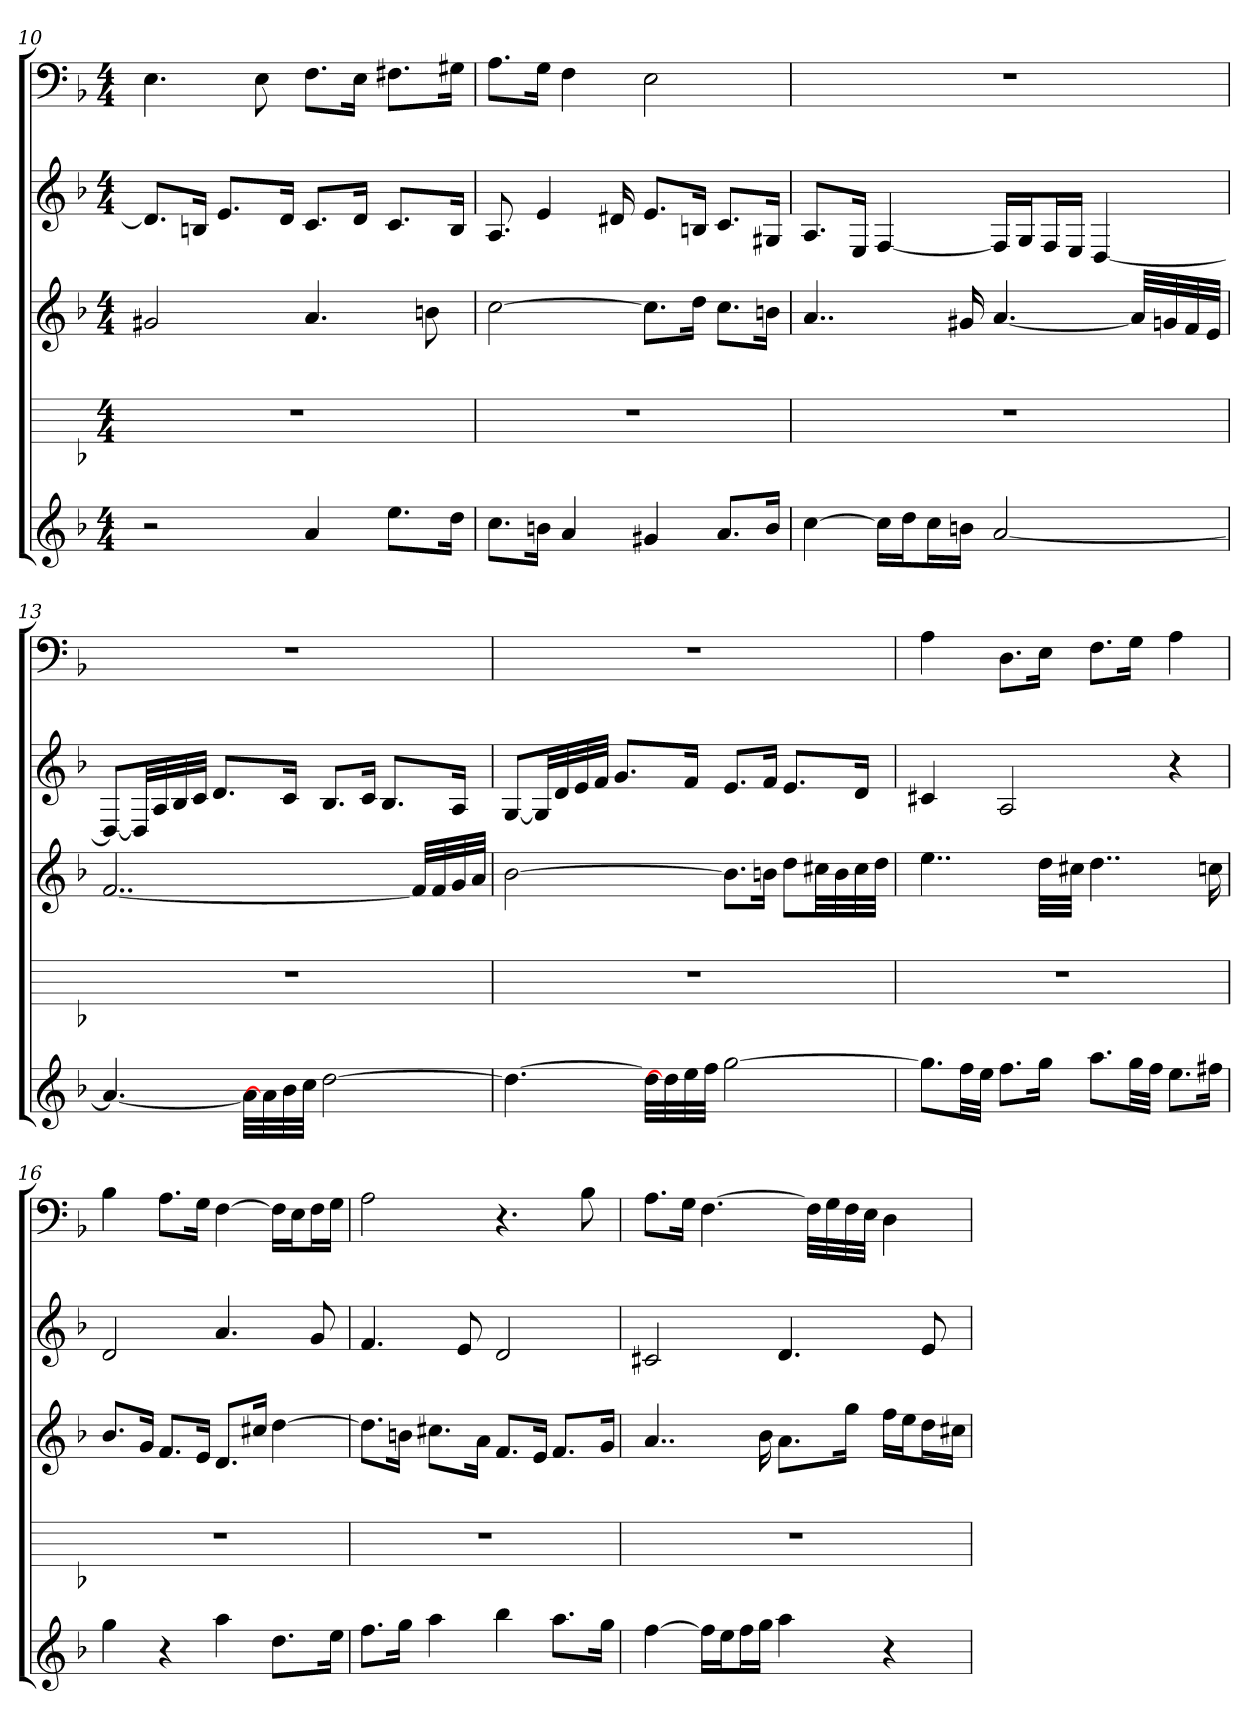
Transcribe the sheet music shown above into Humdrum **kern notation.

**kern	**kern	**kern	**kern	**kern
*part5	*part4	*part3	*part2	*part1
*staff5	*staff4	*staff3	*staff2	*staff1
*k[b-]	*k[b-]	*k[b-]	*k[b-]	*k[b-]
*d:	*d:	*d:	*d:	*d:
*M4/4	*M4/4	*M4/4	*M4/4	*M4/4
=10	=10	=10	=10	=10
2r	1r	2g#X	8.dL]	4.E
.	.	.	16BnJk	.
.	.	.	8.eL	.
.	.	.	.	8E
.	.	.	16dJk	.
4a	.	4.a	8.cL	8.FL
.	.	.	16dJk	16EJk
8.eeL	.	.	8.cL	8.F#XL
.	.	8bn	.	.
16ddJk	.	.	16BJk	16G#XJk
=11	=11	=11	=11	=11
8.ccL	1r	[2cc	8.A	8.AL
16bnJk	.	.	4e	16GJk
4a	.	.	.	4F
.	.	.	16d#X	.
4g#X	.	8.ccL]	8.eL	2E
.	.	16ddJk	16BnJk	.
8.aL	.	8.ccL	8.cL	.
16bJk	.	16bnJk	16G#XJk	.
=12	=12	=12	=12	=12
[4cc	1r	4..a	8.AL	1r
.	.	.	16EJk	.
16ccLL]	.	.	[4F	.
16ddJ	.	.	.	.
16ccL	.	.	.	.
16bnJJ	.	16g#X	.	.
[2a	.	[4.a	16FLL]	.
.	.	.	16GJ	.
.	.	.	16FL	.
.	.	.	16EJJ	.
.	.	.	[4D	.
.	.	32aLLL]	.	.
.	.	32gn	.	.
.	.	32f	.	.
.	.	32eJJJ	.	.
=13	=13	=13	=13	=13
4.a_	1r	[2..f	8DL_	1r
.	.	.	32DLL]	.
.	.	.	32A	.
.	.	.	32B-	.
.	.	.	32cJJJ	.
.	.	.	8.dL	.
32aLLL]	.	.	.	.
32a]	.	.	.	.
32b-	.	.	16cJk	.
32ccJJJ	.	.	.	.
[2dd	.	.	8.B-L	.
.	.	.	16cJk	.
.	.	.	8.B-L	.
.	.	32fLLL]	.	.
.	.	32f	.	.
.	.	32g	16AJk	.
.	.	32aJJJ	.	.
=14	=14	=14	=14	=14
4.dd_	1r	[2b-	[8GL	1r
.	.	.	32GLL]	.
.	.	.	32d	.
.	.	.	32e	.
.	.	.	32fJJJ	.
.	.	.	8.gL	.
32ddLLL]	.	.	.	.
32dd]	.	.	.	.
32ee	.	.	16fJk	.
32ffJJJ	.	.	.	.
[2gg	.	8.b-L]	8.eL	.
.	.	16bnJk	16fJk	.
.	.	8ddL	8.eL	.
.	.	32cc#XLL	.	.
.	.	32b	.	.
.	.	32cc#	16dJk	.
.	.	32ddJJJ	.	.
=15	=15	=15	=15	=15
8.ggL]	1r	4..ee	4c#X	4A
32ffLL	.	.	.	.
32eeJJJ	.	.	.	.
8.ffL	.	.	2A	8.DL
16ggJk	.	32ddLLL	.	16EJk
.	.	32cc#XJJJ	.	.
8.aaL	.	4..dd	.	8.FL
32ggLL	.	.	.	16GJk
32ffJJJ	.	.	.	.
8.eeL	.	.	4r	4A
16ff#XJk	.	16ccn	.	.
=16	=16	=16	=16	=16
4gg	1r	8.b-L	2d	4B-
.	.	16gJk	.	.
4r	.	8.fL	.	8.AL
.	.	16eJk	.	16GJk
4aa	.	8.dL	4.a	[4F
.	.	16cc#XJk	.	.
8.ddL	.	[4dd	.	16FLL]
.	.	.	.	16EJ
.	.	.	8g	16FL
16eeJk	.	.	.	16GJJ
=17	=17	=17	=17	=17
8.ffL	1r	8.ddL]	4.f	2A
16ggJk	.	16bnJk	.	.
4aa	.	8.cc#XL	.	.
.	.	.	8e	.
.	.	16aJk	.	.
4bb-	.	8.fL	2d	4.r
.	.	16eJk	.	.
8.aaL	.	8.fL	.	.
.	.	.	.	8B-
16ggJk	.	16gJk	.	.
=18	=18	=18	=18	=18
[4ff	1r	4..a	2c#X	8.AL
.	.	.	.	16GJk
16ffLL]	.	.	.	[4.F
16eeJ	.	.	.	.
16ffL	.	.	.	.
16ggJJ	.	16b-	.	.
4aa	.	8.aL	4.d	.
.	.	.	.	32FLLL]
.	.	.	.	32G
.	.	16ggJk	.	32F
.	.	.	.	32EJJJ
4r	.	16ffLL	.	4D
.	.	16eeJ	.	.
.	.	16ddL	8e	.
.	.	16cc#XJJ	.	.
=	=	=	=	=
*-	*-	*-	*-	*-
